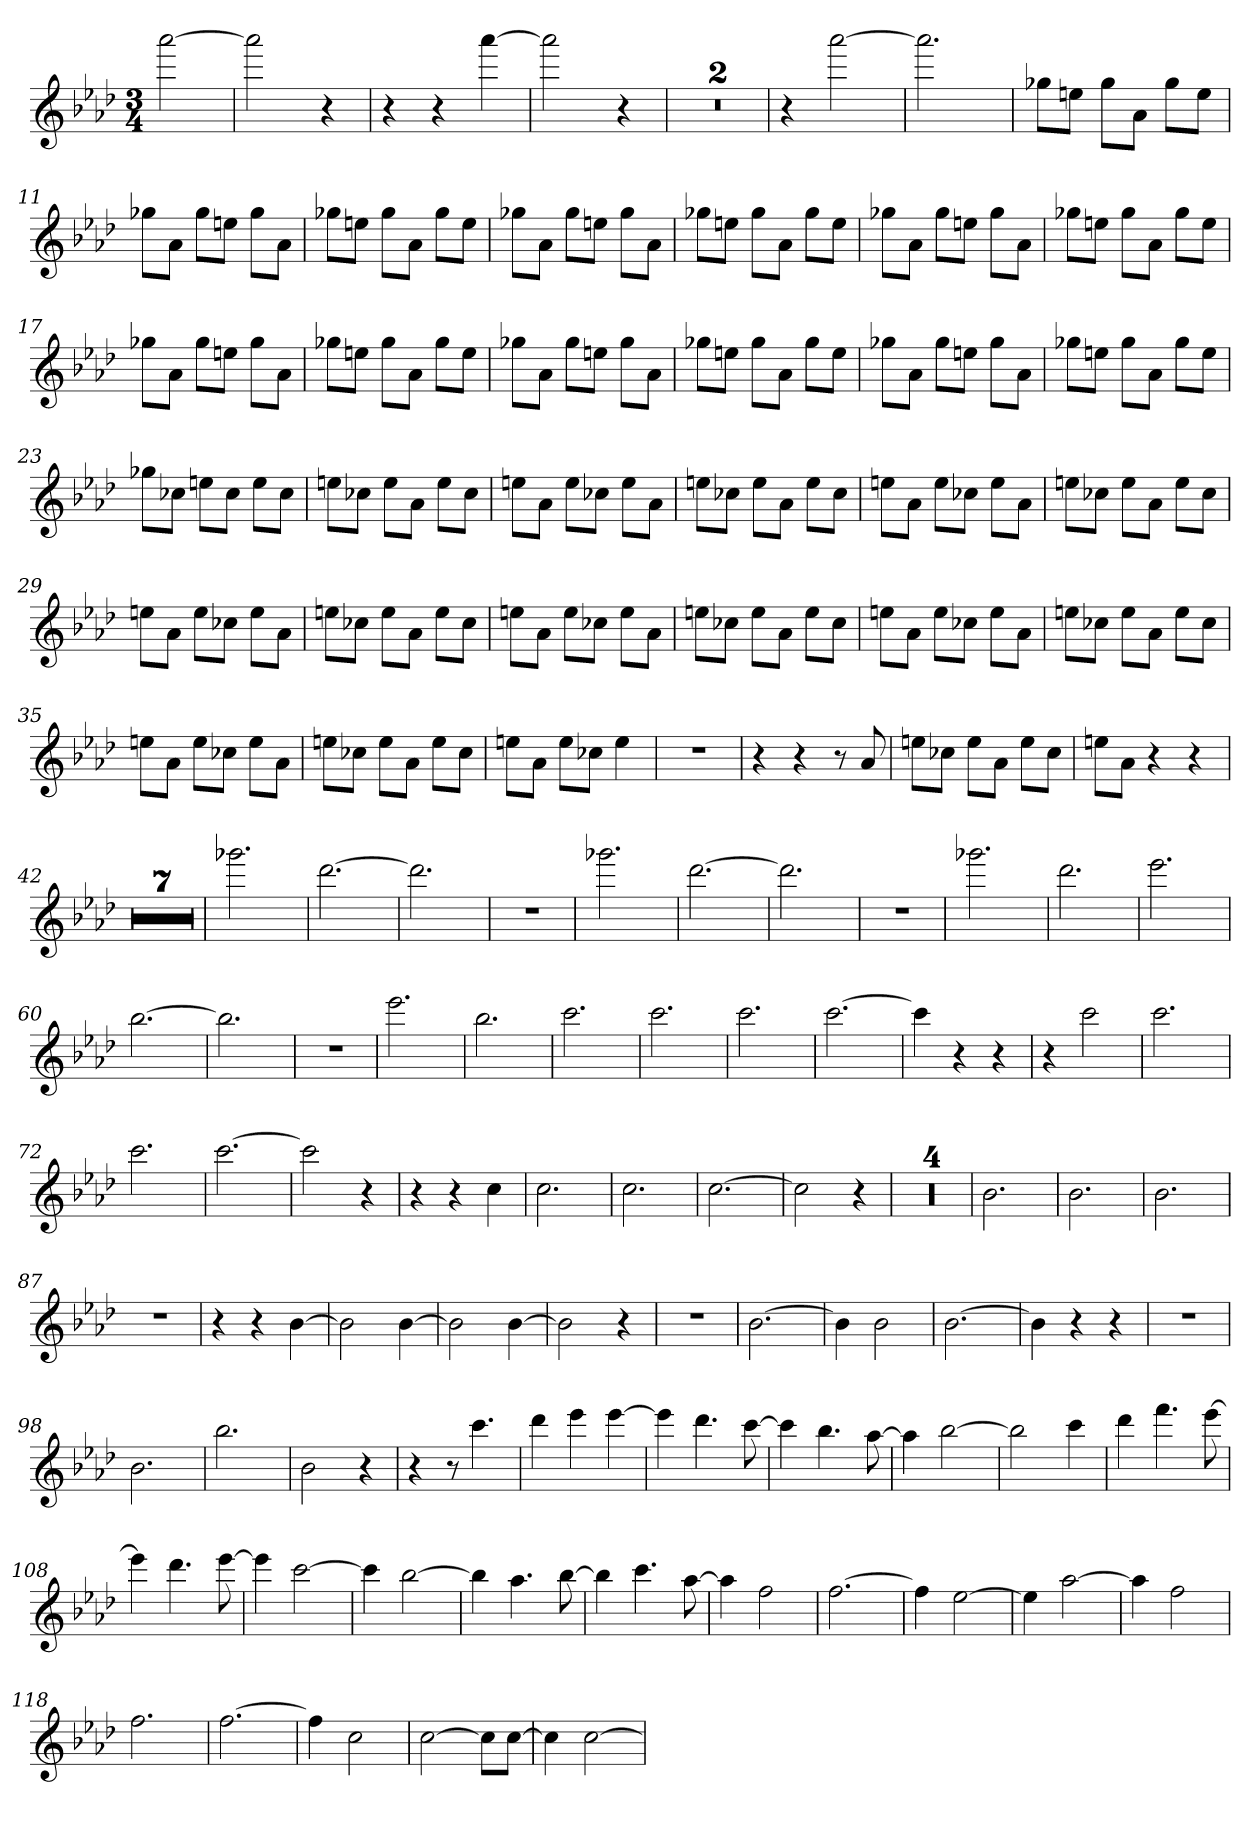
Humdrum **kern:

**kern
*part1
*staff1
*clefG2
*k[b-e-a-d-]
*A-:
*M3/4
=
[2aaa-
=3
2aaa-]
4r
=4
4r
4r
[4aaa-
=5
2aaa-]
4r
=6
2.r
=7
2.r
=8
4r
[2aaa-
=9
2.aaa-]
=10
8gg-X\L
8een\J
8gg-\L
8a-\J
8gg-\L
8ee\J
=11
8gg-X\L
8a-\J
8gg-\L
8een\J
8gg-\L
8a-\J
=12
8gg-X\L
8een\J
8gg-\L
8a-\J
8gg-\L
8ee\J
=13
8gg-X\L
8a-\J
8gg-\L
8een\J
8gg-\L
8a-\J
=14
8gg-X\L
8een\J
8gg-\L
8a-\J
8gg-\L
8ee\J
=15
8gg-X\L
8a-\J
8gg-\L
8een\J
8gg-\L
8a-\J
=16
8gg-X\L
8een\J
8gg-\L
8a-\J
8gg-\L
8ee\J
=17
8gg-X\L
8a-\J
8gg-\L
8een\J
8gg-\L
8a-\J
=18
8gg-X\L
8een\J
8gg-\L
8a-\J
8gg-\L
8ee\J
=19
8gg-X\L
8a-\J
8gg-\L
8een\J
8gg-\L
8a-\J
=20
8gg-X\L
8een\J
8gg-\L
8a-\J
8gg-\L
8ee\J
=21
8gg-X\L
8a-\J
8gg-\L
8een\J
8gg-\L
8a-\J
=22
8gg-X\L
8een\J
8gg-\L
8a-\J
8gg-\L
8ee\J
=23
8gg-X\L
8cc-X\J
8een\L
8cc-\J
8ee\L
8cc-\J
=24
8een\L
8cc-X\J
8ee\L
8a-\J
8ee\L
8cc-\J
=25
8een\L
8a-\J
8ee\L
8cc-X\J
8ee\L
8a-\J
=26
8een\L
8cc-X\J
8ee\L
8a-\J
8ee\L
8cc-\J
=27
8een\L
8a-\J
8ee\L
8cc-X\J
8ee\L
8a-\J
=28
8een\L
8cc-X\J
8ee\L
8a-\J
8ee\L
8cc-\J
=29
8een\L
8a-\J
8ee\L
8cc-X\J
8ee\L
8a-\J
=30
8een\L
8cc-X\J
8ee\L
8a-\J
8ee\L
8cc-\J
=31
8een\L
8a-\J
8ee\L
8cc-X\J
8ee\L
8a-\J
=32
8een\L
8cc-X\J
8ee\L
8a-\J
8ee\L
8cc-\J
=33
8een\L
8a-\J
8ee\L
8cc-X\J
8ee\L
8a-\J
=34
8een\L
8cc-X\J
8ee\L
8a-\J
8ee\L
8cc-\J
=35
8een\L
8a-\J
8ee\L
8cc-X\J
8ee\L
8a-\J
=36
8een\L
8cc-X\J
8ee\L
8a-\J
8ee\L
8cc-\J
=37
8een\L
8a-\J
8ee\L
8cc-X\J
4ee
=38
2.r
=39
4r
4r
8r
8a-
=40
8een\L
8cc-X\J
8ee\L
8a-\J
8ee\L
8cc-\J
=41
8een\L
8a-\J
4r
4r
=42
2.r
=43
2.r
=44
2.r
=45
2.r
=46
2.r
=47
2.r
=48
2.r
=49
2.ggg-X
=50
[2.ddd-
=51
2.ddd-]
=52
2.r
=53
2.ggg-X
=54
[2.ddd-
=55
2.ddd-]
=56
2.r
=57
2.ggg-X
=58
2.ddd-
=59
2.eee-
=60
[2.bb-
=61
2.bb-]
=62
2.r
=63
2.eee-
=64
2.bb-
=65
2.ccc
=66
2.ccc
=67
2.ccc
=68
[2.ccc
=69
4ccc]
4r
4r
=70
4r
2ccc
=71
2.ccc
=72
2.ccc
=73
[2.ccc
=74
2ccc]
4r
=75
4r
4r
4cc
=76
2.cc
=77
2.cc
=78
[2.cc
=79
2cc]
4r
=80
2.r
=81
2.r
=82
2.r
=83
2.r
=84
2.b-
=85
2.b-
=86
2.b-
=87
2.r
=88
4r
4r
[4b-
=89
2b-]
[4b-
=90
2b-]
[4b-
=91
2b-]
4r
=92
2.r
=93
[2.b-
=94
4b-]
2b-
=95
[2.b-
=96
4b-]
4r
4r
=97
2.r
=98
2.b-
=99
2.bb-
=100
2b-
4r
=101
4r
8r
4.ccc
=102
4ddd-
4eee-
[4eee-
=103
4eee-]
4.ddd-
[8ccc
=104
4ccc]
4.bb-
[8aa-
=105
4aa-]
[2bb-
=106
2bb-]
4ccc
=107
4ddd-
4.fff
[8eee-
=108
4eee-]
4.ddd-
[8eee-
=109
4eee-]
[2ccc
=110
4ccc]
[2bb-
=111
4bb-]
4.aa-
[8bb-
=112
4bb-]
4.ccc
[8aa-
=113
4aa-]
2ff
=114
[2.ff
=115
4ff]
[2ee-
=116
4ee-]
[2aa-
=117
4aa-]
2ff
=118
2.ff
=119
[2.ff
=120
4ff]
2cc
=121
[2cc
8cc\L]
[8cc\J
=122
4cc]
[2cc
=
*-
